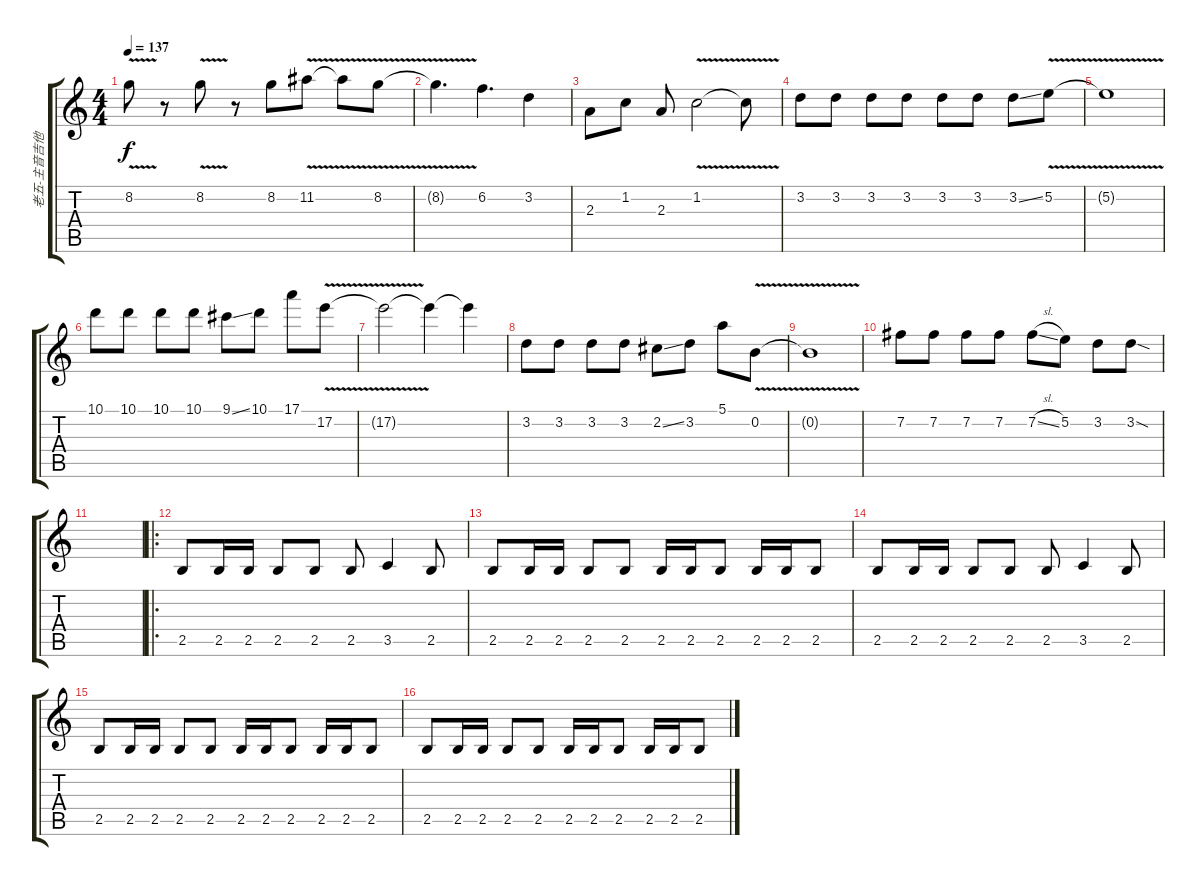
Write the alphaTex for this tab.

\track ("老五-主音吉他" "老五-主音吉他") {instrument distortionguitar}
\staff {score tabs}
\tuning (E4 B3 G3 D3 A2 E2) {hide}
\ts (4 4)
\tempo 137
\clef g2
\ks c
8.2{v}.8{dy f} r.8 8.2{v}.8 r.8 8.2.8 11.2{v}.8 11.2{t}.8 8.2{v}.8 |
8.2{t}.4{d} 6.2.4{d} 3.2.4 |
2.3.8 1.2.8 2.3.8 1.2{v}.2 1.2{t}.8 |
3.2.8 3.2.8 3.2.8 3.2.8 3.2.8 3.2.8 3.2{ss}.8 5.2{v}.8 |
5.2{t}.1 |
10.1.8 10.1.8 10.1.8 10.1.8 9.1{ss}.8 10.1.8 17.1.8 17.2{v}.8 |
17.2{t}.2 17.2{t}.4 17.2{t}.4 |
3.2.8 3.2.8 3.2.8 3.2.8 2.2{ss}.8 3.2.8 5.1.8 0.2{v}.8 |
0.2{t}.1 |
7.2.8 7.2.8 7.2.8 7.2.8 7.2{sl}.8 5.2.8 3.2.8 3.2{sod}.8 |
|
\ro
2.5.8 2.5.16 2.5.16 2.5.8 2.5.8 2.5.8 3.5.4 2.5.8 |
2.5.8 2.5.16 2.5.16 2.5.8 2.5.8 2.5.16 2.5.16 2.5.8 2.5.16 2.5.16 2.5.8 |
2.5.8 2.5.16 2.5.16 2.5.8 2.5.8 2.5.8 3.5.4 2.5.8 |
2.5.8 2.5.16 2.5.16 2.5.8 2.5.8 2.5.16 2.5.16 2.5.8 2.5.16 2.5.16 2.5.8 |
2.5.8 2.5.16 2.5.16 2.5.8 2.5.8 2.5.16 2.5.16 2.5.8 2.5.16 2.5.16 2.5.8
